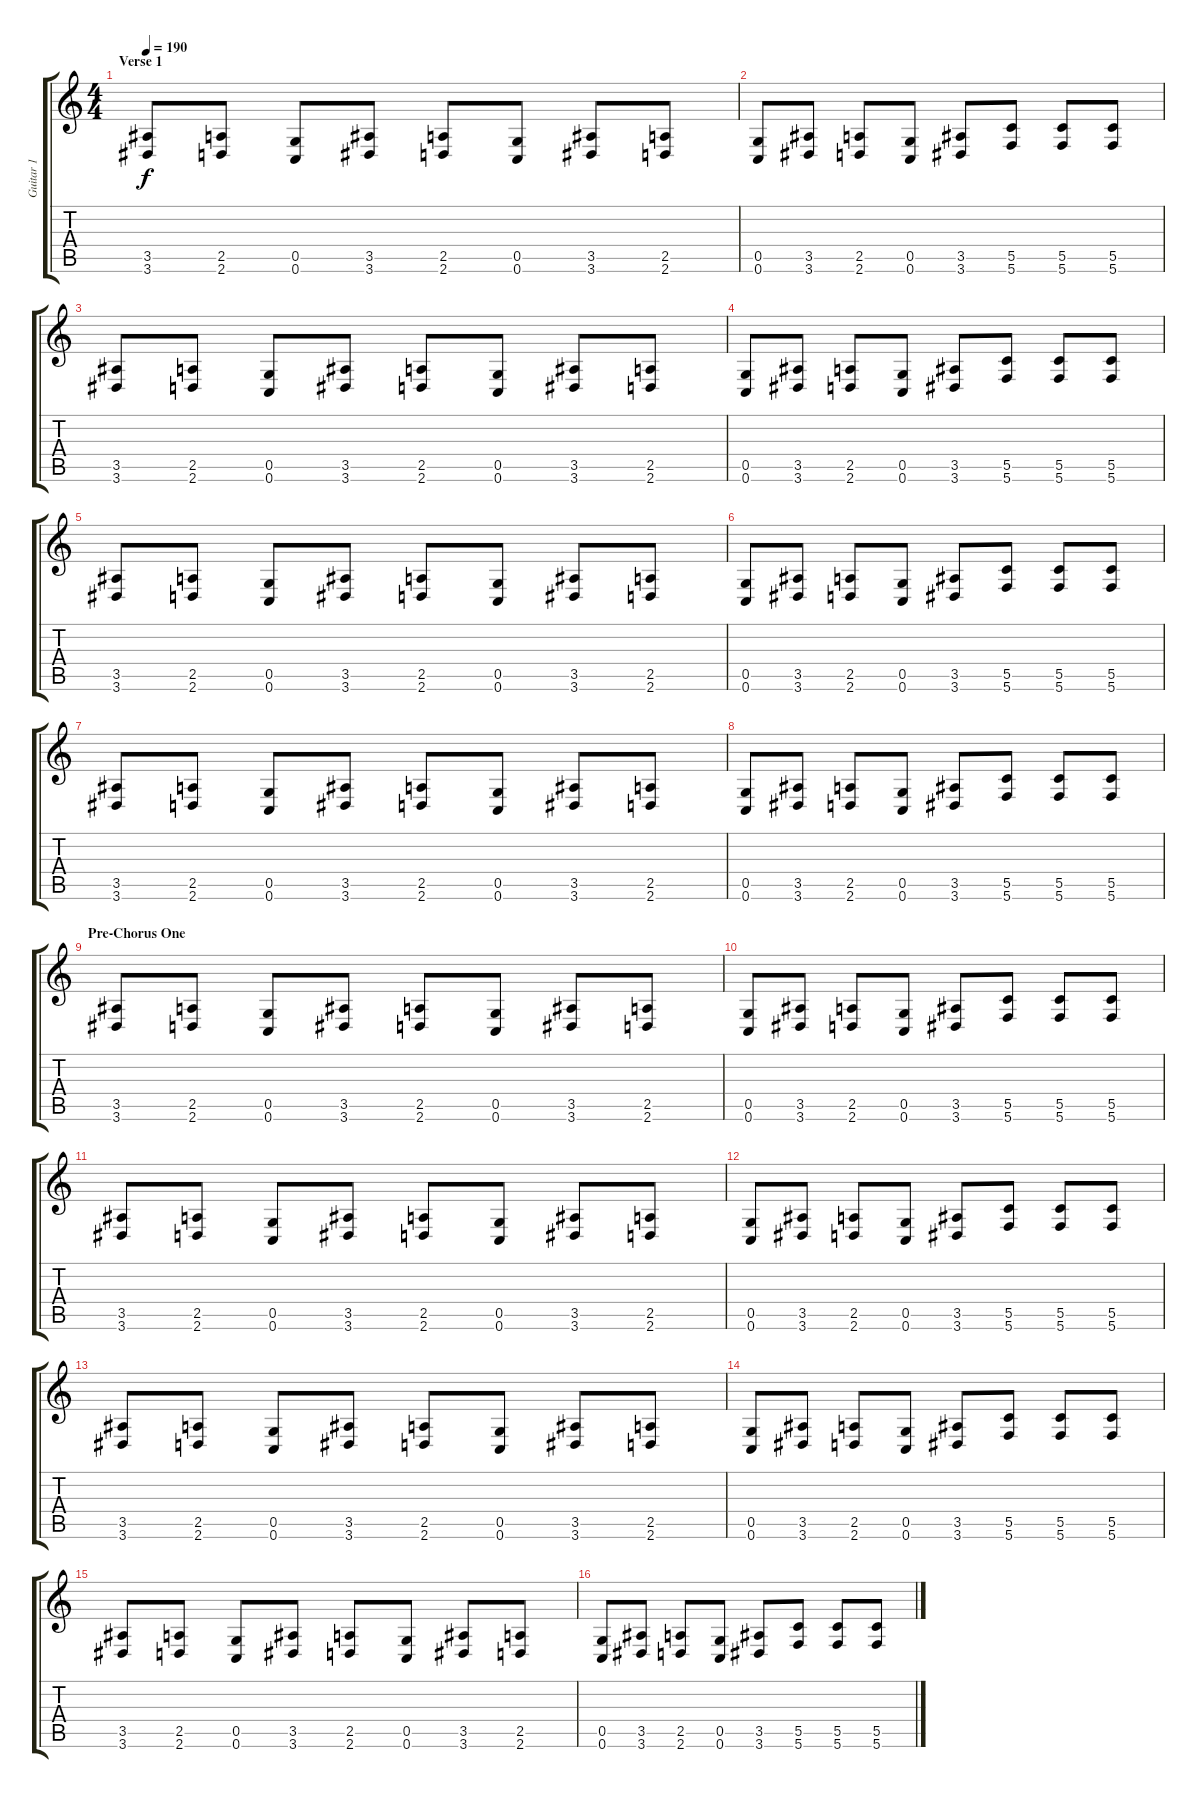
\track ("Guitar 1" "Guitar 1") {instrument distortionguitar}
\staff {score tabs}
\tuning (D4 A3 F3 C3 G2 C2) {hide}
\ts (4 4)
\section ("" "Verse 1")
\tempo 190
\clef g2
\ks c
(3.5 3.6).8{dy f} (2.5 2.6).8 (0.5 0.6).8 (3.5 3.6).8 (2.5 2.6).8 (0.5 0.6).8 (3.5 3.6).8 (2.5 2.6).8 |
(0.5 0.6).8 (3.5 3.6).8 (2.5 2.6).8 (0.5 0.6).8 (3.5 3.6).8 (5.5 5.6).8 (5.5 5.6).8 (5.5 5.6).8 |
(3.5 3.6).8 (2.5 2.6).8 (0.5 0.6).8 (3.5 3.6).8 (2.5 2.6).8 (0.5 0.6).8 (3.5 3.6).8 (2.5 2.6).8 |
(0.5 0.6).8 (3.5 3.6).8 (2.5 2.6).8 (0.5 0.6).8 (3.5 3.6).8 (5.5 5.6).8 (5.5 5.6).8 (5.5 5.6).8 |
(3.5 3.6).8 (2.5 2.6).8 (0.5 0.6).8 (3.5 3.6).8 (2.5 2.6).8 (0.5 0.6).8 (3.5 3.6).8 (2.5 2.6).8 |
(0.5 0.6).8 (3.5 3.6).8 (2.5 2.6).8 (0.5 0.6).8 (3.5 3.6).8 (5.5 5.6).8 (5.5 5.6).8 (5.5 5.6).8 |
(3.5 3.6).8 (2.5 2.6).8 (0.5 0.6).8 (3.5 3.6).8 (2.5 2.6).8 (0.5 0.6).8 (3.5 3.6).8 (2.5 2.6).8 |
(0.5 0.6).8 (3.5 3.6).8 (2.5 2.6).8 (0.5 0.6).8 (3.5 3.6).8 (5.5 5.6).8 (5.5 5.6).8 (5.5 5.6).8 |
\section ("" "Pre-Chorus One")
(3.5 3.6).8 (2.5 2.6).8 (0.5 0.6).8 (3.5 3.6).8 (2.5 2.6).8 (0.5 0.6).8 (3.5 3.6).8 (2.5 2.6).8 |
(0.5 0.6).8 (3.5 3.6).8 (2.5 2.6).8 (0.5 0.6).8 (3.5 3.6).8 (5.5 5.6).8 (5.5 5.6).8 (5.5 5.6).8 |
(3.5 3.6).8 (2.5 2.6).8 (0.5 0.6).8 (3.5 3.6).8 (2.5 2.6).8 (0.5 0.6).8 (3.5 3.6).8 (2.5 2.6).8 |
(0.5 0.6).8 (3.5 3.6).8 (2.5 2.6).8 (0.5 0.6).8 (3.5 3.6).8 (5.5 5.6).8 (5.5 5.6).8 (5.5 5.6).8 |
(3.5 3.6).8 (2.5 2.6).8 (0.5 0.6).8 (3.5 3.6).8 (2.5 2.6).8 (0.5 0.6).8 (3.5 3.6).8 (2.5 2.6).8 |
(0.5 0.6).8 (3.5 3.6).8 (2.5 2.6).8 (0.5 0.6).8 (3.5 3.6).8 (5.5 5.6).8 (5.5 5.6).8 (5.5 5.6).8 |
(3.5 3.6).8 (2.5 2.6).8 (0.5 0.6).8 (3.5 3.6).8 (2.5 2.6).8 (0.5 0.6).8 (3.5 3.6).8 (2.5 2.6).8 |
(0.5 0.6).8 (3.5 3.6).8 (2.5 2.6).8 (0.5 0.6).8 (3.5 3.6).8 (5.5 5.6).8 (5.5 5.6).8 (5.5 5.6).8
